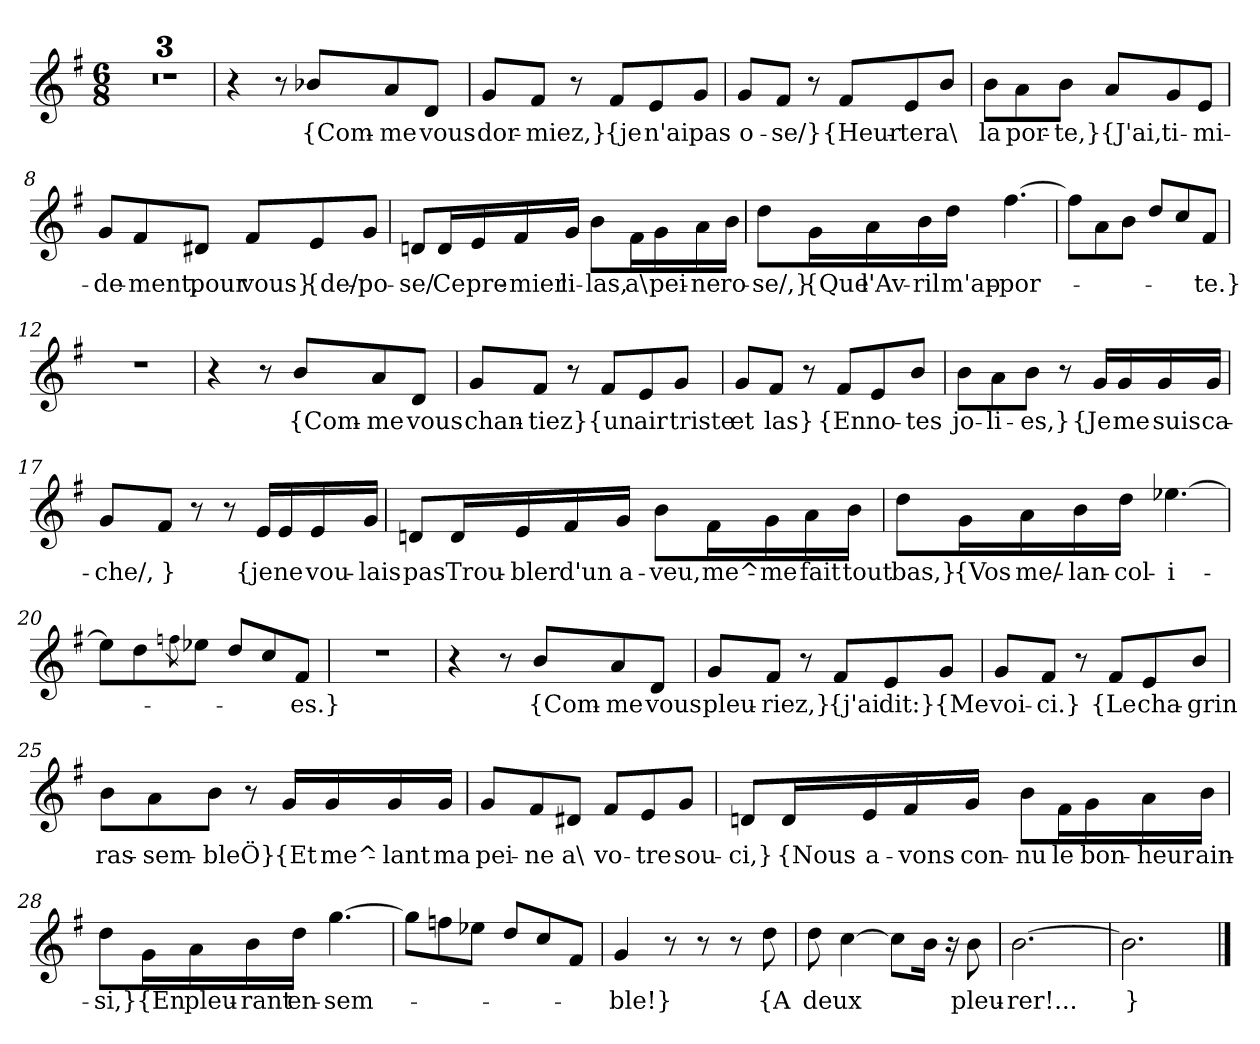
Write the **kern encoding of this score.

**kern	**text
*part1	*part1
*staff1	*staff1
*clefG2	*
*k[f#]	*
*M6/8	*
=1	=1
2.r	.
=2	=2
2.r	.
=3	=3
2.r	.
=4	=4
4r	.
8r	.
8b-X/L	{Com-
8a/	-me
8d/J	vous
=5	=5
8g/L	dor-
8f#/J	-miez,}
8r	.
8f#/L	{je
8e/	n'ai
8g/J	pas
=6	=6
8g/L	o-
8f#/J	-se/}
8r	.
8f#/L	{Heur-
8e/	-ter
8b/J	a\
=7	=7
8b\L	la
8a\	por-
8b\J	-te,}
8a/L	{J'ai,
8g/	ti-
8e/J	-mi-
=8	=8
8g/L	-de-
8f#/	-ment,
8d#X/J	pour
8f#/L	vous}
8e/	{de/-
8g/J	-po-
=9	=9
8dn/L	-se/
16d/L	Ce
16e/	pre-
16f#/	-mier
16g/JJ	li-
8b\L	-las,
16f#\L	a\
16g\	pei-
16a\	-ne
16b\JJ	ro-
=10	=10
8dd\L	-se/,}
16g\L	{Que
16a\	l'Av-
16b\	-ril
16dd\JJ	m'ap-
[4.ff#	-por-
=11	=11
8ff#\L]	.
8a\	.
8b\J	.
8dd/L	.
8cc/	.
8f#/J	-te.}
=12	=12
2.r	.
=13	=13
4r	.
8r	.
8b/L	{Com-
8a/	-me
8d/J	vous
=14	=14
8g/L	chan-
8f#/J	-tiez}
8r	.
8f#/L	{un
8e/	air
8g/J	triste
=15	=15
8g/L	et
8f#/J	las}
8r	.
8f#/L	{En
8e/	no-
8b/J	-tes
=16	=16
8b\L	jo-
8a\	-li-
8b\J	-es,}
8r	.
16g/LL	{Je
16g/	me
16g/	suis
16g/JJ	ca-
=17	=17
8g/L	-che/,
8f#/J	}
8r	.
8r	.
16e/LL	{je
16e/	ne
16e/	vou-
16g/JJ	-lais
=18	=18
8dn/L	pas
16d/L	Trou-
16e/	-bler
16f#/	d'un
16g/JJ	a-
8b\L	-veu,
16f#\L	me^-
16g\	-me
16a\	fait
16b\JJ	tout
=19	=19
8dd\L	bas,}
16g\L	{Vos
16a\	me/-
16b\	-lan-
16dd\JJ	-col-
[4.ee-X	-i-
=20	=20
8ee-\L]	.
8dd\	.
8qffn\	.
8ee-X\J	.
8dd/L	.
8cc/	.
8f#/J	-es.}
=21	=21
2.r	.
=22	=22
4r	.
8r	.
8b/L	{Com-
8a/	-me
8d/J	vous
=23	=23
8g/L	pleu-
8f#/J	riez,}
8r	.
8f#/L	{j'ai
8e/	dit:}
8g/J	{Me
=24	=24
8g/L	voi-
8f#/J	-ci.}
8r	.
8f#/L	{Le
8e/	cha-
8b/J	-grin
=25	=25
8b\L	ras-
8a\	-sem-
8b\J	-bleÖ}
8r	.
16g/LL	{Et
16g/	me^-
16g/	-lant
16g/JJ	ma
=26	=26
8g/L	pei-
8f#/	-ne
8d#X/J	a\
8f#/L	vo-
8e/	-tre
8g/J	sou-
=27	=27
8dn/L	-ci,}
16d/L	{Nous
16e/	a-
16f#/	-vons
16g/JJ	con-
8b\L	-nu
16f#\L	le
16g\	bon-
16a\	-heur
16b\JJ	ain-
=28	=28
8dd\L	-si,}
16g\L	{En
16a\	pleu-
16b\	-rant
16dd\JJ	en-
[4.gg	-sem-
=29	=29
8gg\L]	.
8ffn\	.
8ee-X\J	.
8dd/L	.
8cc/	.
8f#/J	.
=30	=30
4g	-ble!}
8r	.
8r	.
8r	.
8dd	{A
=31	=31
8dd	deux
[4cc	.
8cc\L]	.
16b\Jk	.
16r	.
8b	pleu-
=32	=32
[2.b	-rer!...
=33	=33
2.b]	}
==	==
*-	*-
